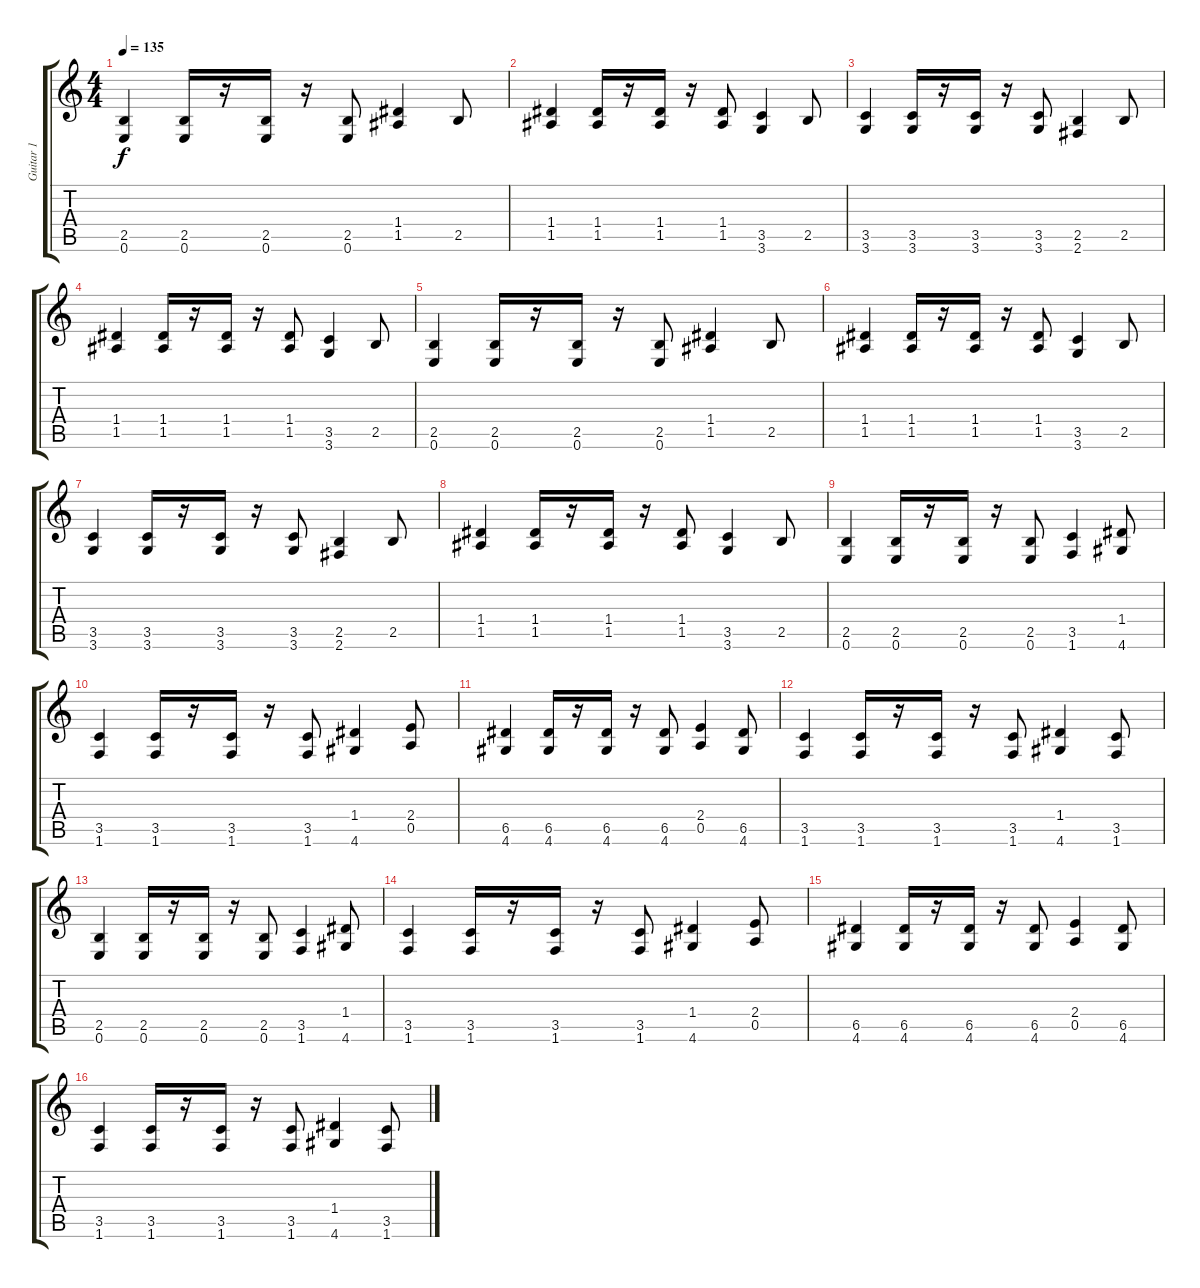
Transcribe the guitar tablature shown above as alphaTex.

\track ("Guitar 1" "Guitar 1") {instrument overdrivenguitar}
\staff {score tabs}
\tuning (E4 B3 G3 D3 A2 E2) {hide}
\ts (4 4)
\tempo 135
\clef g2
\ks c
(2.5 0.6).4{dy f} (2.5 0.6).16 r.16 (2.5 0.6).16 r.16 (2.5 0.6).8 (1.4 1.5).4 2.5.8 |
(1.4 1.5).4 (1.4 1.5).16 r.16 (1.4 1.5).16 r.16 (1.4 1.5).8 (3.5 3.6).4 2.5.8 |
(3.5 3.6).4 (3.5 3.6).16 r.16 (3.5 3.6).16 r.16 (3.5 3.6).8 (2.5 2.6).4 2.5.8 |
(1.4 1.5).4 (1.4 1.5).16 r.16 (1.4 1.5).16 r.16 (1.4 1.5).8 (3.5 3.6).4 2.5.8 |
(2.5 0.6).4 (2.5 0.6).16 r.16 (2.5 0.6).16 r.16 (2.5 0.6).8 (1.4 1.5).4 2.5.8 |
(1.4 1.5).4 (1.4 1.5).16 r.16 (1.4 1.5).16 r.16 (1.4 1.5).8 (3.5 3.6).4 2.5.8 |
(3.5 3.6).4 (3.5 3.6).16 r.16 (3.5 3.6).16 r.16 (3.5 3.6).8 (2.5 2.6).4 2.5.8 |
(1.4 1.5).4 (1.4 1.5).16 r.16 (1.4 1.5).16 r.16 (1.4 1.5).8 (3.5 3.6).4 2.5.8 |
(2.5 0.6).4 (2.5 0.6).16 r.16 (2.5 0.6).16 r.16 (2.5 0.6).8 (3.5 1.6).4 (1.4 4.6).8 |
(3.5 1.6).4 (3.5 1.6).16 r.16 (3.5 1.6).16 r.16 (3.5 1.6).8 (1.4 4.6).4 (2.4 0.5).8 |
(6.5 4.6).4 (6.5 4.6).16 r.16 (6.5 4.6).16 r.16 (6.5 4.6).8 (2.4 0.5).4 (6.5 4.6).8 |
(3.5 1.6).4 (3.5 1.6).16 r.16 (3.5 1.6).16 r.16 (3.5 1.6).8 (1.4 4.6).4 (3.5 1.6).8 |
(2.5 0.6).4 (2.5 0.6).16 r.16 (2.5 0.6).16 r.16 (2.5 0.6).8 (3.5 1.6).4 (1.4 4.6).8 |
(3.5 1.6).4 (3.5 1.6).16 r.16 (3.5 1.6).16 r.16 (3.5 1.6).8 (1.4 4.6).4 (2.4 0.5).8 |
(6.5 4.6).4 (6.5 4.6).16 r.16 (6.5 4.6).16 r.16 (6.5 4.6).8 (2.4 0.5).4 (6.5 4.6).8 |
(3.5 1.6).4 (3.5 1.6).16 r.16 (3.5 1.6).16 r.16 (3.5 1.6).8 (1.4 4.6).4 (3.5 1.6).8
